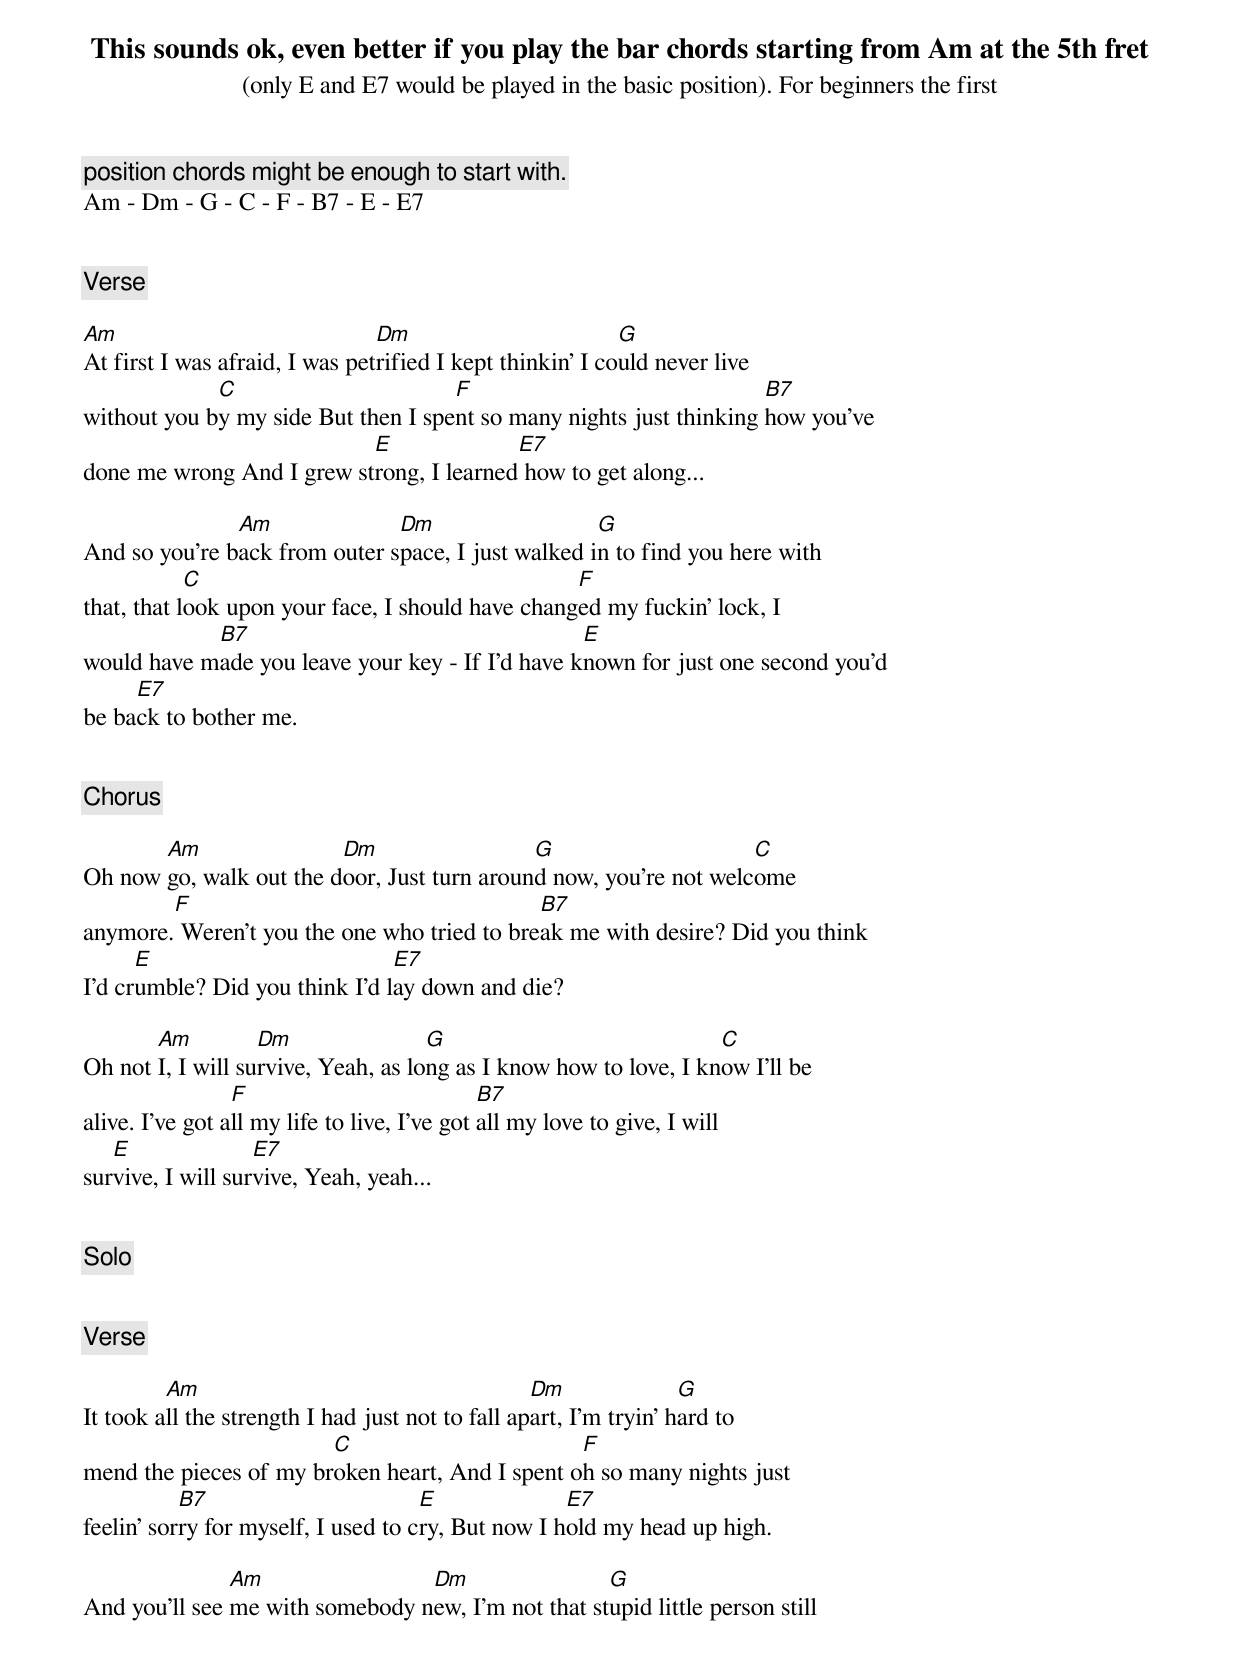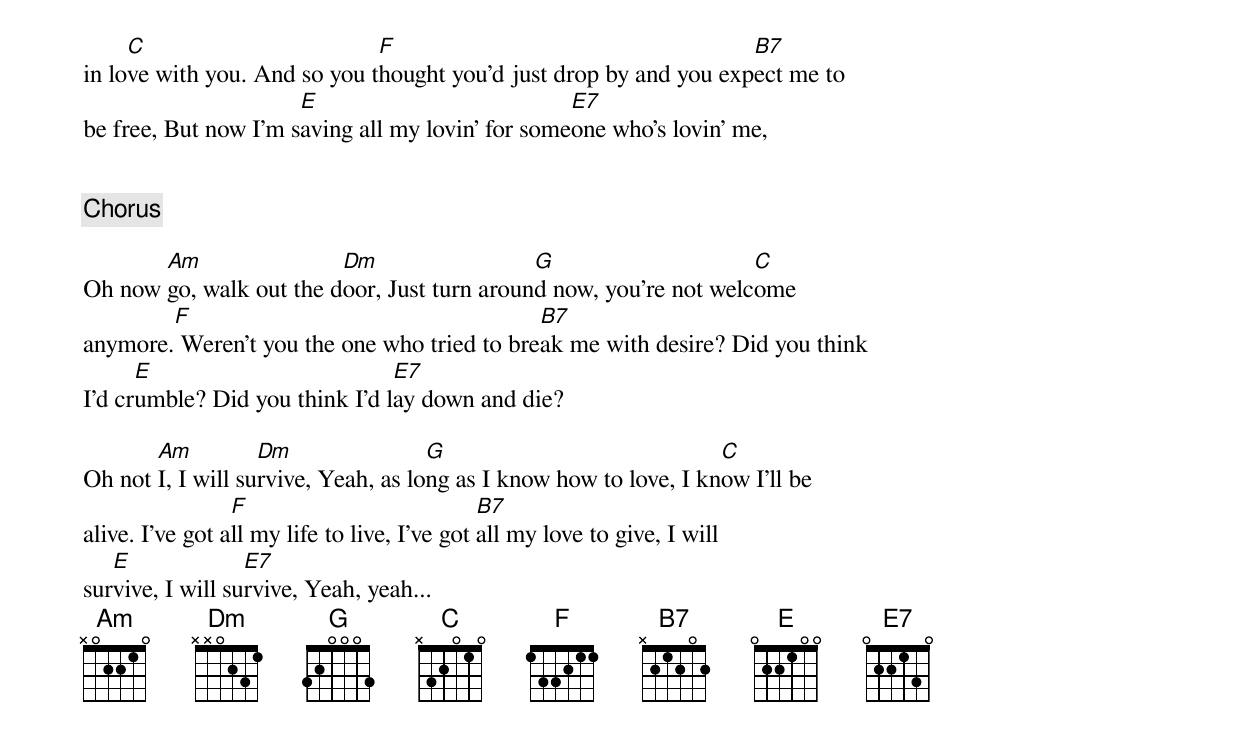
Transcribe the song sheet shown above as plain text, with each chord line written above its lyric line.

This sounds ok, even better if you play the bar chords starting from Am at the 5th fret
(only E and E7 would be played in the basic position). For beginners the first
position chords might be enough to start with.
Am - Dm - G - C - F - B7 - E - E7


[Verse]

Am                              Dm                         G
At first I was afraid, I was petrified I kept thinkin' I could never live
             C                       F                               B7
without you by my side But then I spent so many nights just thinking how you've
                           E              E7
done me wrong And I grew strong, I learned how to get along...

               Am              Dm                   G
And so you're back from outer space, I just walked in to find you here with
            C                                      F
that, that look upon your face, I should have changed my fuckin' lock, I
            B7                                    E
would have made you leave your key - If I’d have known for just one second you'd
     E7
be back to bother me.


[Chorus]

       Am                Dm                  G                     C
Oh now go, walk out the door, Just turn around now, you're not welcome
        F                                    B7
anymore. Weren't you the one who tried to break me with desire? Did you think
      E                         E7
I'd crumble? Did you think I'd lay down and die?

       Am          Dm                G                             C
Oh not I, I will survive, Yeah, as long as I know how to love, I know I'll be
                 F                            B7
alive. I've got all my life to live, I've got all my love to give, I will
   E               E7
survive, I will survive, Yeah, yeah...


[Solo]


[Verse]

         Am                                       Dm               G
It took all the strength I had just not to fall apart, I’m tryin' hard to
                        C                        F
mend the pieces of my broken heart, And I spent oh so many nights just
           B7                        E              E7
feelin' sorry for myself, I used to cry, But now I hold my head up high.

               Am                Dm                 G
And you’ll see me with somebody new, I'm not that stupid little person still
     C                        F                                    B7
in love with you. And so you thought you’d just drop by and you expect me to
                      E                           E7
be free, But now I'm saving all my lovin' for someone who's lovin' me,


[Chorus]

       Am                Dm                  G                     C
Oh now go, walk out the door, Just turn around now, you're not welcome
        F                                    B7
anymore. Weren't you the one who tried to break me with desire? Did you think
      E                         E7
I'd crumble? Did you think I'd lay down and die?

       Am          Dm                G                             C
Oh not I, I will survive, Yeah, as long as I know how to love, I know I'll be
                 F                            B7
alive. I've got all my life to live, I've got all my love to give, I will
   E              E7
survive, I will survive, Yeah, yeah...
